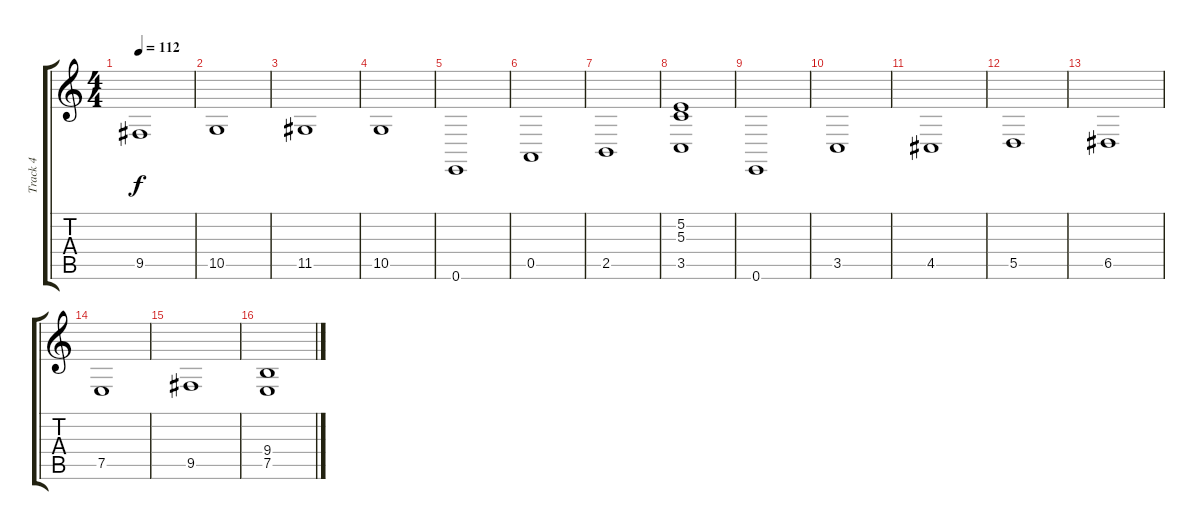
\track ("Track 4" "Track 4") {instrument choiraahs}
\staff {score tabs}
\tuning (E4 B3 G3 D3 A2 E2) {hide}
\ts (4 4)
\tempo 112
\clef g2
\ks c
9.5.1{dy f} |
10.5.1 |
11.5.1 |
10.5.1 |
0.6.1 |
0.5.1 |
2.5.1 |
(5.2 5.3 3.5).1 |
0.6.1 |
3.5.1 |
4.5.1 |
5.5.1 |
6.5.1 |
7.5.1 |
9.5.1 |
(9.4 7.5).1
